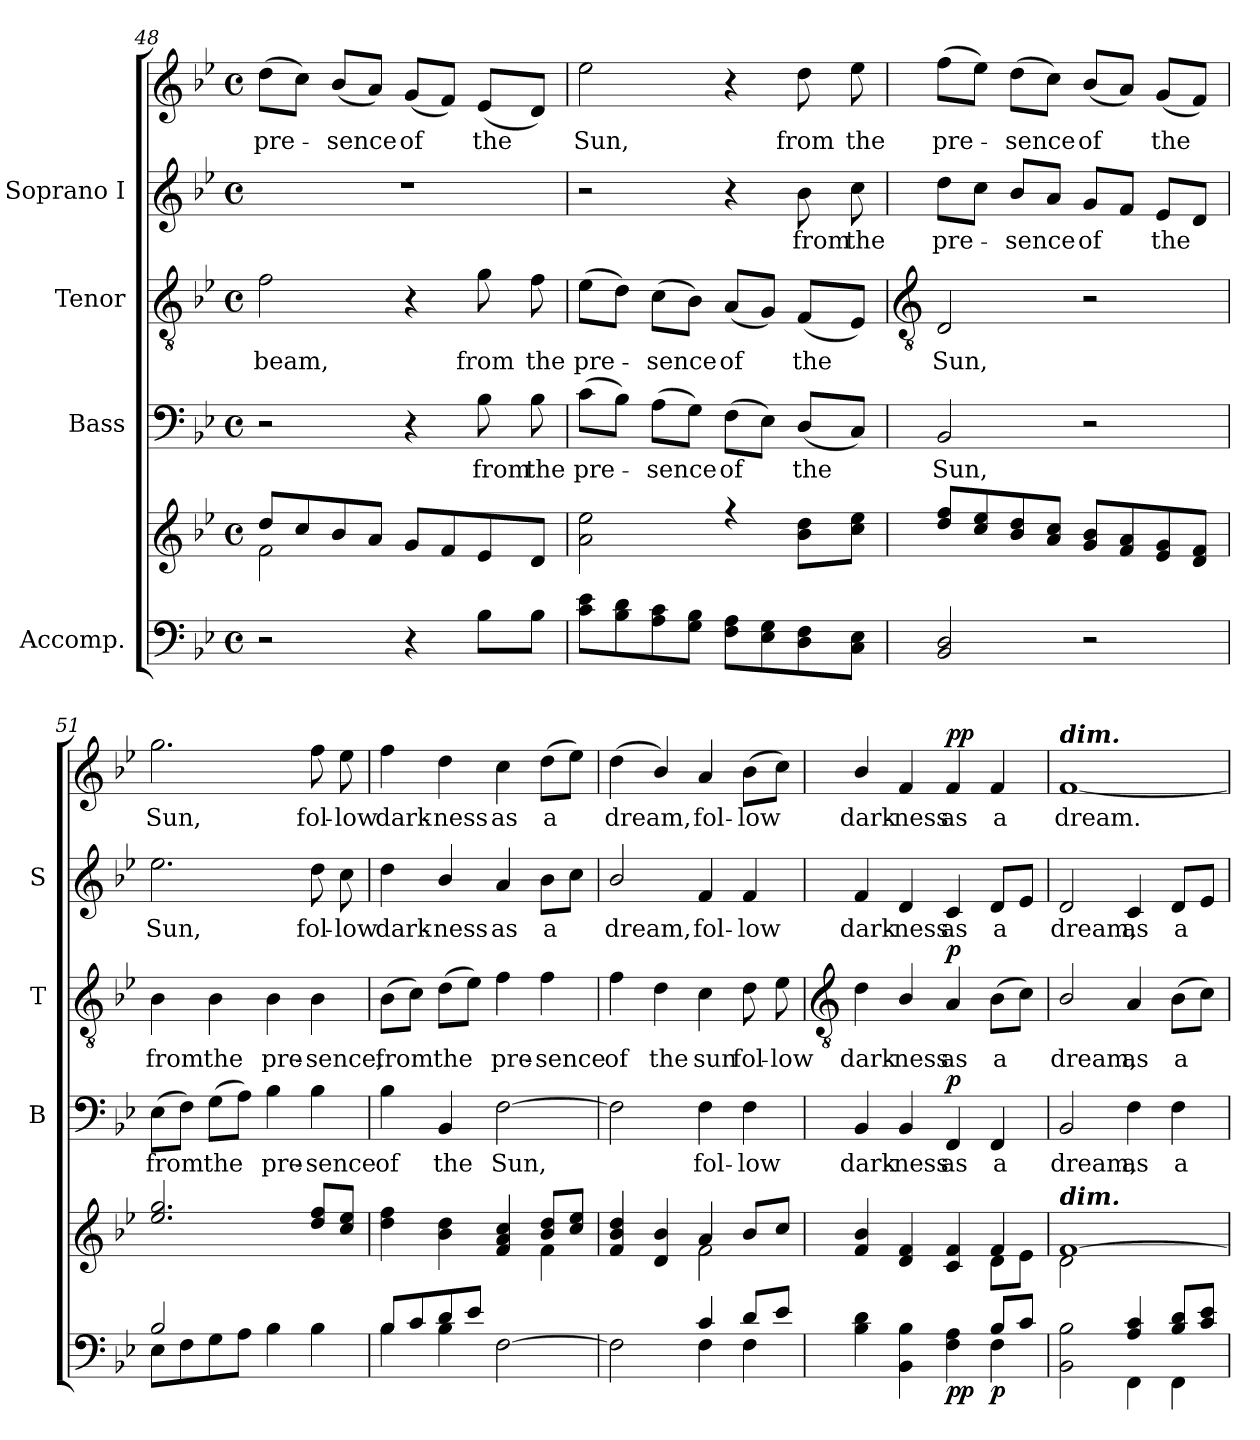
**kern	**kern	**dynam	**kern	**text	**dynam	**kern	**text	**dynam	**kern	**text	**kern	**text	**dynam
*part4	*part4	*part4	*part3	*part3	*part3	*part2	*part2	*part2	*part1	*part1	*part1	*part1	*part1
*staff6	*staff5	*staff5/6	*staff4	*staff4	*staff4	*staff3	*staff3	*staff3	*staff2	*staff2	*staff1	*staff1	*staff1/2
*I"Accomp.	*	*	*I"Bass	*	*	*I"Tenor	*	*	*I"Soprano I	*	*	*	*
*	*	*	*I'B	*	*	*I'T	*	*	*I'S	*	*	*	*
*clefF4	*clefG2	*	*clefF4	*	*	*clefGv2	*	*	*clefG2	*	*clefG2	*	*
*k[b-e-]	*k[b-e-]	*	*k[b-e-]	*	*	*k[b-e-]	*	*	*k[b-e-]	*	*k[b-e-]	*	*
*B-:	*B-:	*	*B-:	*	*	*B-:	*	*	*B-:	*	*B-:	*	*
*M4/4	*M4/4	*	*M4/4	*	*	*M4/4	*	*	*M4/4	*	*M4/4	*	*
*met(c)	*met(c)	*	*met(c)	*	*	*met(c)	*	*	*met(c)	*	*met(c)	*	*
=48	=48	=48	=48	=48	=48	=48	=48	=48	=48	=48	=48	=48	=48
*^	*^	*	*	*	*	*	*	*	*	*	*	*	*
!	!	!	!	!	!	!	!	!	!LO:LY:b	!	!	!	!	!LO:LY:b	!
2ryy	2r	8dd/L	2f\	.	2r	.	.	2f	beam,	.	1r	.	(>8ddL	pre-	.
.	.	8cc/	.	.	.	.	.	.	.	.	.	.	8ccJ)	.	.
!	!	!	!	!	!	!	!	!	!	!	!	!	!	!LO:LY:b	!
.	.	8b-/	.	.	.	.	.	.	.	.	.	.	(<8b-L	sence	.
.	.	8a/J	.	.	.	.	.	.	.	.	.	.	8aJ)	.	.
!	!	!	!	!	!	!	!	!	!	!	!	!	!	!LO:LY:b	!
8ryy	4r	8g/L	2ryy	.	4r	.	.	4r	.	.	.	.	(<8gL	of	.
4.ryy	.	8f/	.	.	.	.	.	.	.	.	.	.	8fJ)	.	.
!	!	!	!	!	!	!LO:LY:b	!	!	!LO:LY:b	!	!	!	!	!LO:LY:b	!
.	8B-\L	8e-/	.	.	8B-	from	.	8g	from	.	.	.	(<8e-L	the	.
!	!	!	!	!	!	!LO:LY:b	!	!	!LO:LY:b	!	!	!	!	!	!
.	8B-\J	8d/J	.	.	8B-	the	.	8f	the	.	.	.	8dJ)	.	.
=49	=49	=49	=49	=49	=49	=49	=49	=49	=49	=49	=49	=49	=49	=49	=49
!	!	!	!	!	!	!LO:LY:b	!	!	!LO:LY:b	!	!	!	!	!LO:LY:b	!
1ryy	8c\ 8e-\L	2a\ 2ee-\	1ryy	.	(>8cL	pre-	.	(>8e-L	pre-	.	2r	.	2ee-	Sun,	.
.	8B-\ 8d\	.	.	.	8B-J)	.	.	8dJ)	.	.	.	.	.	.	.
!	!	!	!	!	!	!LO:LY:b	!	!	!LO:LY:b	!	!	!	!	!	!
.	8A\ 8c\	.	.	.	(>8AL	sence	.	(>8cL	sence	.	.	.	.	.	.
.	8G\ 8B-\J	.	.	.	8GJ)	.	.	8B-J)	.	.	.	.	.	.	.
!	!	!	!	!	!	!LO:LY:b	!	!	!LO:LY:b	!	!	!	!	!	!
.	8F\ 8A\L	4r	.	.	(>8FL	of	.	(<8AL	of	.	4r	.	4r	.	.
.	8E-\ 8G\	.	.	.	8E-J)	.	.	8GJ)	.	.	.	.	.	.	.
!	!	!	!	!	!	!LO:LY:b	!	!	!LO:LY:b	!	!	!LO:LY:b	!	!LO:LY:b	!
.	8D\ 8F\	8b-\ 8dd\L	.	.	(<8DL	the	.	(<8FL	the	.	8b-	from	8dd	from	.
!	!	!	!	!	!	!	!	!	!	!	!	!LO:LY:b	!	!LO:LY:b	!
.	8C\ 8E-\J	8cc\ 8ee-\J	.	.	8CJ)	.	.	8E-J)	.	.	8cc	the	8ee-	the	.
!!LO:LB:g=z
=50	=50	=50	=50	=50	=50	=50	=50	=50	=50	=50	=50	=50	=50	=50	=50
*	*	*	*	*	*	*	*	*clefGv2	*	*	*	*	*	*	*
!	!	!	!	!	!	!LO:LY:b	!	!	!LO:LY:b	!	!	!LO:LY:b	!	!LO:LY:b	!
2ryy	2BB-/ 2D/	8dd 8ffL	1ryy	.	2BB-	Sun,	.	2D	Sun,	.	8ddL	pre-	(>8ffL	pre-	.
.	.	8cc 8ee-	.	.	.	.	.	.	.	.	8ccJ	.	8ee-J)	.	.
!	!	!	!	!	!	!	!	!	!	!	!	!LO:LY:b	!	!LO:LY:b	!
.	.	8b- 8dd	.	.	.	.	.	.	.	.	8b-L	sence	(>8ddL	sence	.
.	.	8a 8ccJ	.	.	.	.	.	.	.	.	8aJ	.	8ccJ)	.	.
!	!	!	!	!	!	!	!	!	!	!	!	!LO:LY:b	!	!LO:LY:b	!
8ryy	2r	8g 8b-L	.	.	2r	.	.	2r	.	.	8gL	of	(<8b-L	of	.
4.ryy	.	8f 8a	.	.	.	.	.	.	.	.	8fJ	.	8aJ)	.	.
!	!	!	!	!	!	!	!	!	!	!	!	!LO:LY:b	!	!LO:LY:b	!
.	.	8e- 8g	.	.	.	.	.	.	.	.	8e-L	the	(<8gL	the	.
.	.	8d 8fJ	.	.	.	.	.	.	.	.	8dJ	.	8fJ)	.	.
=51	=51	=51	=51	=51	=51	=51	=51	=51	=51	=51	=51	=51	=51	=51	=51
!	!	!	!	!	!	!LO:LY:b	!	!	!LO:LY:b	!	!	!LO:LY:b	!	!LO:LY:b	!
2B-/	8E-\L	2.ee- 2.gg	1ryy	.	(>8E-L	from	.	4B-	from	.	2.ee-	Sun,	2.gg	Sun,	.
.	8F\	.	.	.	8FJ)	.	.	.	.	.	.	.	.	.	.
!	!	!	!	!	!	!LO:LY:b	!	!	!LO:LY:b	!	!	!	!	!	!
.	8G\	.	.	.	(>8GL	the	.	4B-	the	.	.	.	.	.	.
.	8A\J	.	.	.	8AJ)	.	.	.	.	.	.	.	.	.	.
!	!	!	!	!	!	!LO:LY:b	!	!	!LO:LY:b	!	!	!	!	!	!
2ryy	4B-\	.	.	.	4B-	pre-	.	4B-	pre-	.	.	.	.	.	.
!	!	!	!	!	!	!LO:LY:b	!	!	!LO:LY:b	!	!	!LO:LY:b	!	!LO:LY:b	!
.	4B-\	8dd 8ffL	.	.	4B-	-sence	.	4B-	-sence,	.	8dd	fol-	8ff	fol-	.
!	!	!	!	!	!	!	!	!	!	!	!	!LO:LY:b	!	!LO:LY:b	!
.	.	8cc 8ee-J	.	.	.	.	.	.	.	.	8cc	-low	8ee-	-low	.
=52	=52	=52	=52	=52	=52	=52	=52	=52	=52	=52	=52	=52	=52	=52	=52
!	!	!	!	!	!	!LO:LY:b	!	!	!LO:LY:b	!	!	!LO:LY:b	!	!LO:LY:b	!
8B-/L	4B-\	4dd 4ff	2.ryy	.	4B-	of	.	(>8B-L	from	.	4dd	dark-	4ff	dark-	.
8c/	.	.	.	.	.	.	.	8cJ)	.	.	.	.	.	.	.
!	!	!	!	!	!	!LO:LY:b	!	!	!LO:LY:b	!	!	!LO:LY:b	!	!LO:LY:b	!
8d/	4B-\	4b- 4dd	.	.	4BB-	the	.	(>8dL	the	.	4b-/	-ness	4dd	-ness	.
8e-/J	.	.	.	.	.	.	.	8e-J)	.	.	.	.	.	.	.
!	!	!	!	!	!	!LO:LY:b	!	!	!LO:LY:b	!	!	!LO:LY:b	!	!LO:LY:b	!
2ryy	[2F\	4f 4a 4cc	.	.	[2F	Sun,	.	4f	pre-	.	4a	as	4cc	as	.
!	!	!	!	!	!	!	!	!	!LO:LY:b	!	!	!LO:LY:b	!	!LO:LY:b	!
.	.	8b-/ 8dd/L	4f\	.	.	.	.	4f	-sence	.	8b-L	a	(>8ddL	a	.
.	.	8cc/ 8ee-/J	.	.	.	.	.	.	.	.	8ccJ	.	8ee-J)	.	.
=53	=53	=53	=53	=53	=53	=53	=53	=53	=53	=53	=53	=53	=53	=53	=53
!	!	!	!	!	!	!	!	!	!LO:LY:b	!	!	!LO:LY:b	!	!LO:LY:b	!
2ryy	2F\]	4f 4b- 4dd	2ryy	.	2F]	.	.	4f	of	.	2b-/	dream,	(<4dd	dream,	.
!	!	!	!	!	!	!	!	!	!LO:LY:b	!	!	!	!	!	!
.	.	4d/ 4b-/	.	.	.	.	.	4d	the	.	.	.	4b-/)	.	.
!	!	!	!	!	!	!LO:LY:b	!	!	!LO:LY:b	!	!	!LO:LY:b	!	!LO:LY:b	!
4c/	4F\	4a	2f\	.	4F	fol-	.	4c	sun	.	4f	fol-	4a	fol-	.
!	!	!	!	!	!	!LO:LY:b	!	!	!LO:LY:b	!	!	!LO:LY:b	!	!LO:LY:b	!
8d/L	4F\	8b-L	.	.	4F	-low	.	8d	fol-	.	4f	-low	(>8b-L	-low	.
!	!	!	!	!	!	!	!	!	!LO:LY:b	!	!	!	!	!	!
8e-/J	.	8ccJ	.	.	.	.	.	8e-	-low	.	.	.	8ccJ)	.	.
!!LO:LB:g=z
=54	=54	=54	=54	=54	=54	=54	=54	=54	=54	=54	=54	=54	=54	=54	=54
*	*	*	*	*	*	*	*	*clefGv2	*	*	*	*	*	*	*
!	!	!	!	!	!	!LO:LY:b	!	!	!LO:LY:b	!	!	!LO:LY:b	!	!LO:LY:b	!
2.ryy	4B-\ 4d\	4f/ 4b-/	2.ryy	.	4BB-	dark-	.	4d	dark-	.	4f	dark-	4b-/	dark-	.
!	!	!	!	!	!	!LO:LY:b	!	!	!LO:LY:b	!	!	!LO:LY:b	!	!LO:LY:b	!
.	4BB-\ 4B-\	4d 4f	.	.	4BB-	-ness	.	4B-/	-ness	.	4d	-ness	4f	-ness	.
!	!	!	!	!LO:DY:b=2	!	!LO:LY:b	!	!	!LO:LY:b	!	!	!LO:LY:b	!	!LO:LY:b	!
!	!	!	!	!LO:DY:n=1:b	!	!	!LO:DY:b	!	!	!LO:DY:b	!	!	!	!	!LO:DY:b=2
!	!	!	!	!	!	!	!	!	!	!	!	!	!	!	!LO:DY:n=1:b
.	4F\ 4A\	4c 4f	.	p p	4FF	as	p	4A	as	p	4c	as	4f	as	p p
!	!	!	!	!LO:DY:n=2:b=2	!	!LO:LY:b	!	!	!LO:LY:b	!	!	!LO:LY:b	!	!LO:LY:b	!
8B-/L	4F\	4f	8d\L	p	4FF	a	.	(>8B-L	a	.	8dL	a	4f	a	.
8c/J	.	.	8e-\J	.	.	.	.	8cJ)	.	.	8e-J	.	.	.	.
=55	=55	=55	=55	=55	=55	=55	=55	=55	=55	=55	=55	=55	=55	=55	=55
!	!	!	!	!	!	!	!	!	!	!	!	!	!LO:TX:a:Bi:t=dim.	!	!
!	!	!LO:TX:a:Bi:t=dim.	!	!	!	!	!	!	!	!	!	!	!	!	!
!	!	!	!	!	!	!LO:LY:b	!	!	!LO:LY:b	!	!	!LO:LY:b	!	!LO:LY:b	!
2ryy	2BB-\ 2B-\	[1f	2d\	.	2BB-	dream,	.	2B-/	dream,	.	2d	dream,	[1f	dream.	.
!	!	!	!	!	!	!LO:LY:b	!	!	!LO:LY:b	!	!	!LO:LY:b	!	!	!
4A/ 4c/	4FF\	.	2ryy	.	4F	as	.	4A	as	.	4c	as	.	.	.
!	!	!	!	!	!	!LO:LY:b	!	!	!LO:LY:b	!	!	!LO:LY:b	!	!	!
8B-/ 8d/L	4FF\	.	.	.	4F	a	.	(>8B-L	a	.	8dL	a	.	.	.
8c/ 8e-/J	.	.	.	.	.	.	.	8cJ)	.	.	8e-J	.	.	.	.
*v	*v	*	*	*	*	*	*	*	*	*	*	*	*	*	*
*	*v	*v	*	*	*	*	*	*	*	*	*	*	*	*
=	=	=	=	=	=	=	=	=	=	=	=	=	=
*-	*-	*-	*-	*-	*-	*-	*-	*-	*-	*-	*-	*-	*-
